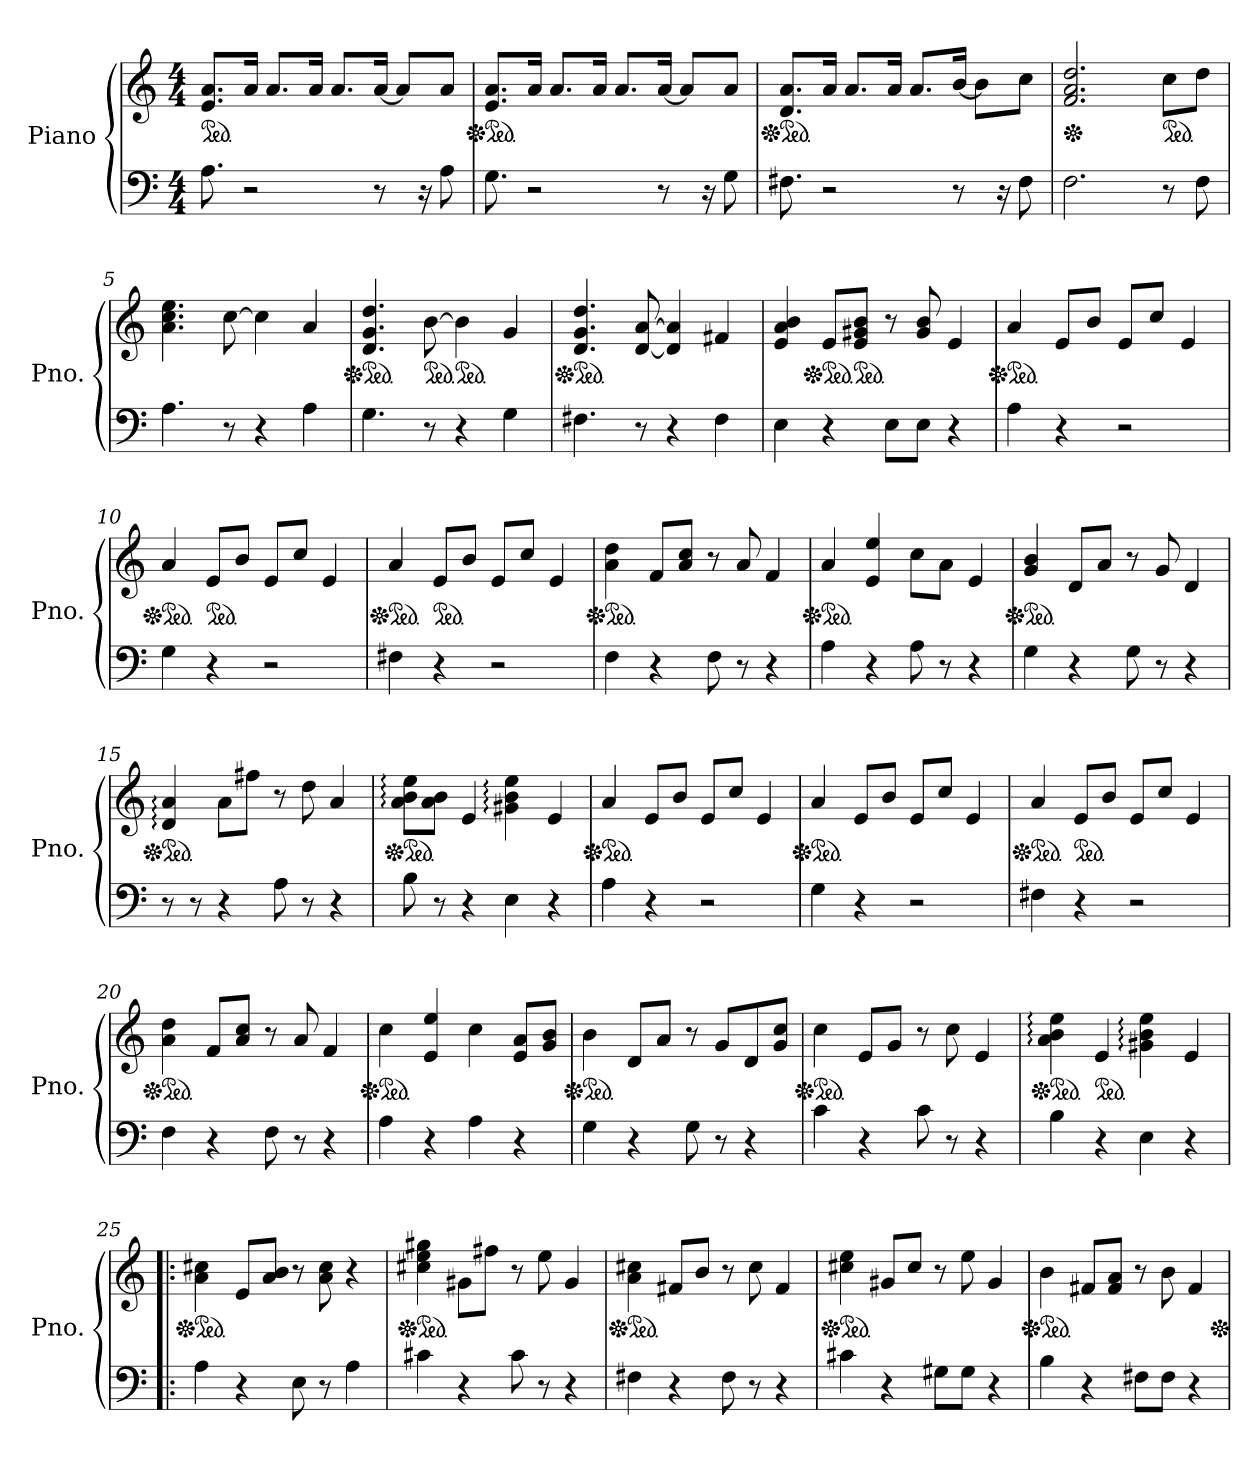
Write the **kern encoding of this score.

**kern	**kern
*part1	*part1
*staff2	*staff1
*I"Piano	*
*I'Pno.	*
*clefF4	*clefG2
*k[]	*k[]
*M4/4	*M4/4
*MM120	*MM120
*	*ped
=1	=1
8.A\	8.e/ 8.a/L
2r	16a/Jk
.	8.a/L
.	16a/Jk
.	8.a/L
8r	[16a/Jk
.	8a/L]
16r	.
8A\	8a/J
=2	=2
*	*Xped
*	*ped
8.G\	8.e/ 8.a/L
2r	16a/Jk
.	8.a/L
.	16a/Jk
.	8.a/L
8r	[16a/Jk
.	8a/L]
16r	.
8G\	8a/J
=3	=3
*	*Xped
*	*ped
8.F#X\	8.d/ 8.a/L
2r	16a/Jk
.	8.a/L
.	16a/Jk
.	8.a/L
8r	[16b/Jk
.	8b\L]
16r	.
8F#\	8cc\J
=4	=4
*	*Xped
2.F\	2.f/ 2.a/ 2.dd/
*	*ped
8r	8cc\L
8F\	8dd\J
=5	=5
4.A\	4.a\ 4.cc\ 4.ee\
8r	[8cc\
4r	4cc\]
4A\	4a/
=6	=6
*	*Xped
*	*ped
4.G\	4.d/ 4.g/ 4.dd/
*	*ped
8r	[8b\
*	*ped
4r	4b\]
4G\	4g/
!!LO:LB:g=z
=7	=7
*	*Xped
*	*Xped
*	*Xped
*	*ped
4.F#X\	4.d/ 4.g/ 4.dd/
8r	[8d/ [8a/
4r	4d/] 4a/]
4F#\	4f#X/
=8	=8
4E\	4e/ 4a/ 4b/
*	*Xped
*	*ped
4r	8e/L
*	*ped
.	8e/ 8g#X/ 8b/J
8E\L	8r
8E\J	8g#/ 8b/
4r	4e/
=9	=9
*	*Xped
*	*Xped
*	*ped
4A\	4a/
4r	8e/L
.	8b/J
2r	8e/L
.	8cc/J
.	4e/
=10	=10
*	*Xped
*	*ped
4G\	4a/
*	*ped
4r	8e/L
.	8b/J
2r	8e/L
.	8cc/J
.	4e/
=11	=11
*	*Xped
*	*Xped
*	*ped
4F#X\	4a/
*	*ped
4r	8e/L
.	8b/J
2r	8e/L
.	8cc/J
.	4e/
=12	=12
*	*Xped
*	*Xped
*	*ped
4F\	4a\ 4dd\
4r	8f/L
.	8a/ 8cc/J
8F\	8r
8r	8a/
4r	4f/
!!LO:LB:g=z
=13	=13
*	*Xped
*	*ped
4A\	4a/
4r	4e/ 4ee/
8A\	8cc\L
8r	8a\J
4r	4e/
=14	=14
*	*Xped
*	*ped
4G\	4g/ 4b/
4r	8d/L
.	8a/J
8G\	8r
8r	8g/
4r	4d/
=15	=15
*	*Xped
*	*ped
8r	4d/: 4a/:
8r	.
4r	8a\L
.	8ff#X\J
8A\	8r
8r	8dd\
4r	4a/
=16	=16
*	*Xped
*	*ped
8B\	8a\: 8b\: 8ee\:L
8r	8a\ 8b\J
4r	4e/
4E\	4g#X\: 4b\: 4ee\:
4r	4e/
=17	=17
*	*Xped
*	*ped
4A\	4a/
4r	8e/L
.	8b/J
2r	8e/L
.	8cc/J
.	4e/
=18	=18
*	*Xped
*	*ped
4G\	4a/
4r	8e/L
.	8b/J
2r	8e/L
.	8cc/J
.	4e/
!!LO:LB:g=z
=19	=19
*	*Xped
*	*ped
4F#X\	4a/
*	*ped
4r	8e/L
.	8b/J
2r	8e/L
.	8cc/J
.	4e/
=20	=20
*	*Xped
*	*Xped
*	*ped
4F\	4a\ 4dd\
4r	8f/L
.	8a/ 8cc/J
8F\	8r
8r	8a/
4r	4f/
=21	=21
*	*Xped
*	*ped
4A\	4cc\
4r	4e/ 4ee/
4A\	4cc\
4r	8e/ 8a/L
.	8g/ 8b/J
=22	=22
*	*Xped
*	*ped
4G\	4b\
4r	8d/L
.	8a/J
8G\	8r
8r	8g/L
4r	8d/
.	8g/ 8cc/J
=23	=23
*	*Xped
*	*ped
4c\	4cc\
4r	8e/L
.	8g/J
8c\	8r
8r	8cc\
4r	4e/
=24	=24
*	*Xped
*	*ped
4B\	4a\: 4b\: 4ee\:
*	*ped
4r	4e/
4E\	4g#X\: 4b\: 4ee\:
4r	4e/
!!LO:LB:g=z
=25!|:	=25!|:
*	*Xped
*	*Xped
*	*ped
4A\	4a\ 4cc#X\
4r	8e/L
.	8a/ 8b/J
8E\	8r
8r	8a\ 8cc#\
4A\	4r
=26	=26
*	*Xped
*	*ped
4c#X\	4cc#X\ 4ee\ 4gg#X\
4r	8g#X\L
.	8ff#X\J
8c#\	8r
8r	8ee\
4r	4g#/
=27	=27
*	*Xped
*	*ped
4F#X\	4a\ 4cc#X\
4r	8f#X/L
.	8b/J
8F#\	8r
8r	8cc#\
4r	4f#/
=28	=28
*	*Xped
*	*ped
4c#X\	4cc#X\ 4ee\
4r	8g#X/L
.	8cc#/J
8G#X\L	8r
8G#\J	8ee\
4r	4g#/
=29	=29
*	*Xped
*	*ped
4B\	4b\
4r	8f#X/L
.	8f#/ 8a/J
8F#X\L	8r
8F#\J	8b\
4r	4f#/
*	*Xped
=	=
*-	*-
